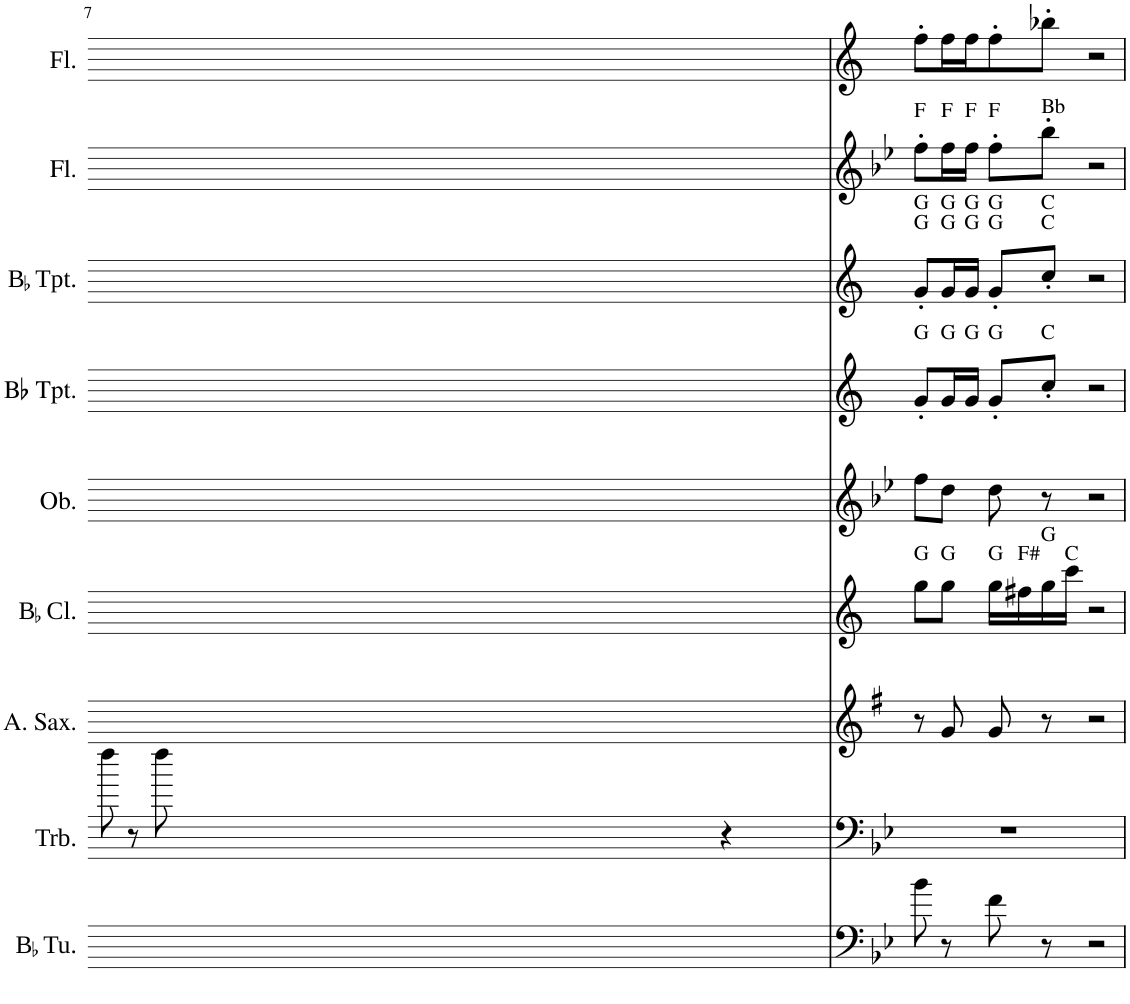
**kern	**kern	**kern	**kern	**kern	**kern	**kern	**kern	**kern
*part9	*part8	*part7	*part6	*part5	*part4	*part3	*part2	*part1
*staff9	*staff8	*staff7	*staff6	*staff5	*staff4	*staff3	*staff2	*staff1
*I"BaccidentalFlat Tuba	*I"Trombone	*I"Alto Saxophone	*I"BaccidentalFlat Clarinet	*I"Oboe	*I"Bb Trumpet	*I"BaccidentalFlat Trumpet	*I"Flute	*I"Flute
*I'BaccidentalFlat Tu.	*I'Trb.	*I'A. Sax.	*I'BaccidentalFlat Cl.	*I'Ob.	*I'Bb Tpt.	*I'BaccidentalFlat Tpt.	*I'Fl.	*I'Fl.
!!LO:PB:g=z
*clefF4	*clefF4	*clefG2	*clefG2	*clefG2	*clefG2	*clefG2	*clefG2	*clefG2
*	*	*Trd5c9	*Trd1c2	*	*Trd1c2	*Trd1c2	*	*
*k[b-e-]	*k[b-e-]	*k[f#]	*k[]	*k[b-e-]	*k[]	*k[]	*k[b-e-]	*k[]
*M2/4	*M2/4	*M2/4	*M2/4	*M2/4	*M2/4	*M2/4	*M2/4	*
=7	=7	=7	=7	=7	=7	=7	=7	=7
!	!	!	!	!	!	!	!LO:TX:a:t=F	!
!	!	!	!	!	!	!LO:TX:a:t=G	!	!
!	!	!	!	!	!	!LO:TX:a:t=G	!	!
!	!	!	!	!	!LO:TX:a:t=G	!	!	!
!	!	!	!LO:TX:a:t=G	!	!	!	!	!
8b-\	8ff\	8r	8gg\L	8ff\L	8g'/L	8g'/L	8ff'\L	8ff'\L
!	!	!	!	!	!	!	!LO:TX:a:t=F	!
!	!	!	!	!	!	!LO:TX:a:t=G	!	!
!	!	!	!	!	!	!LO:TX:a:t=G	!	!
!	!	!	!	!	!LO:TX:a:t=G	!	!	!
!	!	!	!LO:TX:a:t=G	!	!	!	!	!
8r	8r	8g/	8gg\J	8dd\J	16g/L	16g/L	16ff\L	16ff\L
!	!	!	!	!	!	!	!LO:TX:a:t=F	!
!	!	!	!	!	!	!LO:TX:a:t=G	!	!
!	!	!	!	!	!	!LO:TX:a:t=G	!	!
!	!	!	!	!	!LO:TX:a:t=G	!	!	!
.	.	.	.	.	16g/JJ	16g/JJ	16ff\JJ	16ff\J
!	!	!	!	!	!	!	!LO:TX:a:t=F	!
!	!	!	!	!	!	!LO:TX:a:t=G	!	!
!	!	!	!	!	!	!LO:TX:a:t=G	!	!
!	!	!	!	!	!LO:TX:a:t=G	!	!	!
!	!	!	!LO:TX:a:t=G	!	!	!	!	!
8f\	8ff\	8g/	16gg\LL	8dd\	8g'/L	8g'/L	8ff'\L	8ff'\
!	!	!	!LO:TX:a:t=F#	!	!	!	!	!
.	.	.	16ff#X\	.	.	.	.	.
!	!	!	!	!	!	!	!LO:TX:a:t=Bb	!
!	!	!	!	!	!	!LO:TX:a:t=C	!	!
!	!	!	!	!	!	!LO:TX:a:t=C	!	!
!	!	!	!	!	!LO:TX:a:t=C	!	!	!
!	!	!	!LO:TX:a:t=G	!	!	!	!	!
8r	1.ryy	8r	16gg\	8r	8cc'/J	8cc'/J	8bb-'\J	8bb-X'\J
!	!	!	!LO:TX:a:t=C	!	!	!	!	!
.	.	.	16ccc\JJ	.	.	.	.	.
2r	.	2r	2r	2r	2r	2r	2r	2r
0ryy	.	0ryy	0ryy	0ryy	0ryy	0ryy	0ryy	0ryy
.	4r	.	.	.	.	.	.	.
1ryy	.	1ryy	1ryy	1ryy	1ryy	1ryy	1ryy	1ryy
.	4ryy	.	.	.	.	.	.	.
.	1r	.	.	.	.	.	.	.
4.ryy	.	4.ryy	4.ryy	4.ryy	4.ryy	4.ryy	4.ryy	4.ryy
=	=	=	=	=	=	=	=	=
*-	*-	*-	*-	*-	*-	*-	*-	*-
